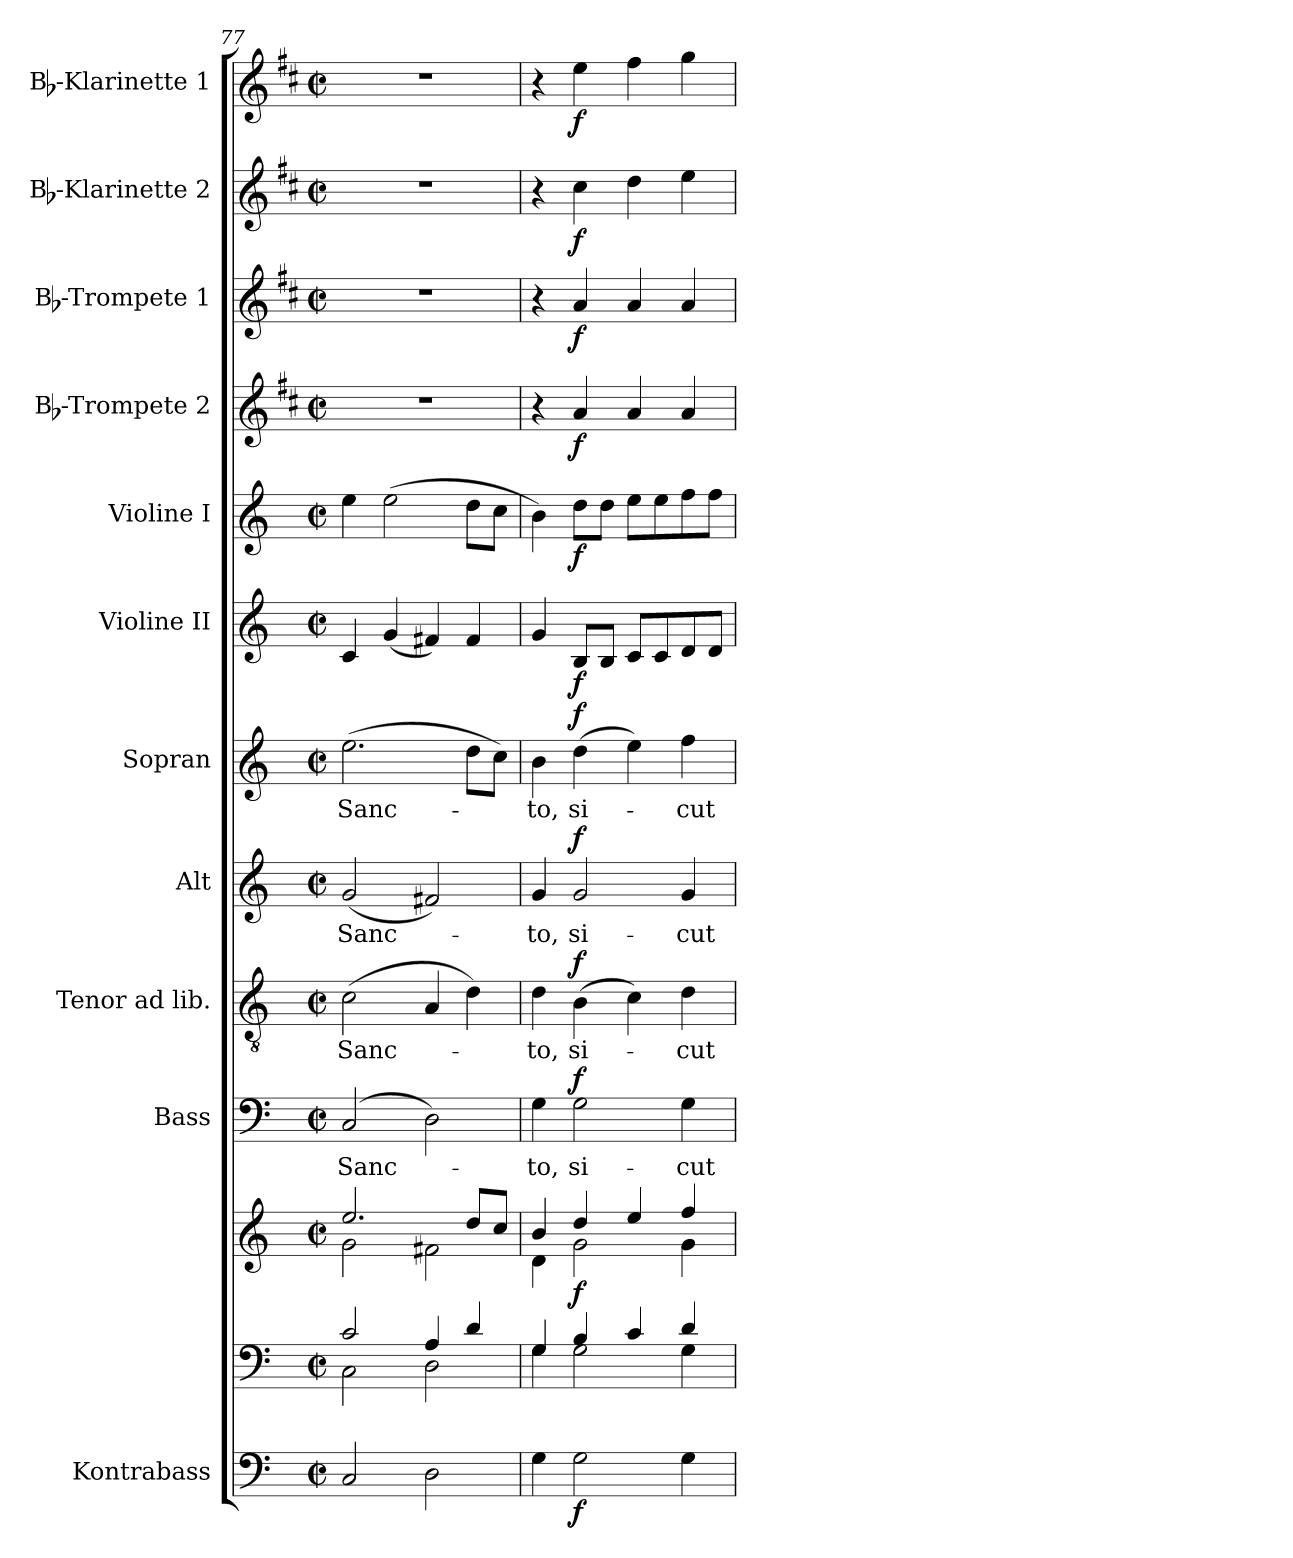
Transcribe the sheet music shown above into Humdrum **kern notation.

**kern	**dynam	**kern	**kern	**dynam	**kern	**text	**dynam	**kern	**text	**dynam	**kern	**text	**dynam	**kern	**text	**dynam	**kern	**dynam	**kern	**dynam	**kern	**dynam	**kern	**dynam	**kern	**dynam	**kern	**dynam
*part12	*part12	*part11	*part11	*part11	*part10	*part10	*part10	*part9	*part9	*part9	*part8	*part8	*part8	*part7	*part7	*part7	*part6	*part6	*part5	*part5	*part4	*part4	*part3	*part3	*part2	*part2	*part1	*part1
*staff13	*staff13	*staff12	*staff11	*staff11/12	*staff10	*staff10	*staff10	*staff9	*staff9	*staff9	*staff8	*staff8	*staff8	*staff7	*staff7	*staff7	*staff6	*staff6	*staff5	*staff5	*staff4	*staff4	*staff3	*staff3	*staff2	*staff2	*staff1	*staff1
*I"Kontrabass	*	*	*	*	*I"Bass	*	*	*I"Tenor ad lib.	*	*	*I"Alt	*	*	*I"Sopran	*	*	*I"Violine II	*	*I"Violine I	*	*I"Bb-Trompete 2	*	*I"Bb-Trompete 1	*	*I"Bb-Klarinette 2	*	*I"Bb-Klarinette 1	*
*I'Kb.	*	*	*	*	*I'B.	*	*	*I'T.	*	*	*I'A.	*	*	*I'S.	*	*	*I'Vl. II	*	*I'Vl. I	*	*I'Bb Trp. 2	*	*I'Bb Trp. 1	*	*I'Bb Kl. 2	*	*I'Bb Kl. 1	*
*clefF4	*	*clefF4	*clefG2	*	*clefF4	*	*	*clefGv2	*	*	*clefG2	*	*	*clefG2	*	*	*clefG2	*	*clefG2	*	*clefG2	*	*clefG2	*	*clefG2	*	*clefG2	*
*ITrd7c12	*	*	*	*	*	*	*	*	*	*	*	*	*	*	*	*	*	*	*	*	*ITrd1c2	*	*ITrd1c2	*	*ITrd1c2	*	*ITrd1c2	*
*k[]	*	*k[]	*k[]	*	*k[]	*	*	*k[]	*	*	*k[]	*	*	*k[]	*	*	*k[]	*	*k[]	*	*k[]	*	*k[]	*	*k[]	*	*k[]	*
*C:	*	*C:	*C:	*	*C:	*	*	*C:	*	*	*C:	*	*	*C:	*	*	*C:	*	*C:	*	*C:	*	*C:	*	*C:	*	*C:	*
*M2/2	*	*M2/2	*M2/2	*	*M2/2	*	*	*M2/2	*	*	*M2/2	*	*	*M2/2	*	*	*M2/2	*	*M2/2	*	*M2/2	*	*M2/2	*	*M2/2	*	*M2/2	*
*met(c|)	*	*met(c|)	*met(c|)	*	*met(c|)	*	*	*met(c|)	*	*	*met(c|)	*	*	*met(c|)	*	*	*met(c|)	*	*met(c|)	*	*met(c|)	*	*met(c|)	*	*met(c|)	*	*met(c|)	*
=77	=77	=77	=77	=77	=77	=77	=77	=77	=77	=77	=77	=77	=77	=77	=77	=77	=77	=77	=77	=77	=77	=77	=77	=77	=77	=77	=77	=77
*	*	*^	*^	*	*	*	*	*	*	*	*	*	*	*	*	*	*	*	*	*	*	*	*	*	*	*	*	*
!	!	!	!	!	!	!	!	!LO:LY:b	!	!	!LO:LY:b	!	!	!LO:LY:b	!	!	!LO:LY:b	!	!	!	!	!	!	!	!	!	!	!	!	!
2CC/	.	2c/	2C\	2.ee/	2g\	.	(2C/	Sanc-	.	(>2c\	Sanc-	.	(<2g/	Sanc-	.	(>2.ee\	Sanc-	.	4c/	.	4ee\	.	1r	.	1r	.	1r	.	1r	.
.	.	.	.	.	.	.	.	.	.	.	.	.	.	.	.	.	.	.	(<4g/	.	(>2ee\	.	.	.	.	.	.	.	.	.
2DD\	.	4A/	2D\	.	2f#X\	.	2D\)	.	.	4A/	.	.	2f#X/)	.	.	.	.	.	4f#X/)	.	.	.	.	.	.	.	.	.	.	.
.	.	4d/	.	8dd/L	.	.	.	.	.	4d\)	.	.	.	.	.	8dd\L	.	.	4f#/	.	8dd\L	.	.	.	.	.	.	.	.	.
.	.	.	.	8cc/J	.	.	.	.	.	.	.	.	.	.	.	8cc\J)	.	.	.	.	8cc\J	.	.	.	.	.	.	.	.	.
=78	=78	=78	=78	=78	=78	=78	=78	=78	=78	=78	=78	=78	=78	=78	=78	=78	=78	=78	=78	=78	=78	=78	=78	=78	=78	=78	=78	=78	=78	=78
!	!	!	!	!	!	!	!	!LO:LY:b	!	!	!LO:LY:b	!	!	!LO:LY:b	!	!	!LO:LY:b	!	!	!	!	!	!	!	!	!	!	!	!	!
4GG\	.	4G/	4G\	4b/	4d\	.	4G\	-to,	.	4d\	-to,	.	4g/	-to,	.	4b\	-to,	.	4g/	.	4b\)	.	4r	.	4r	.	4r	.	4r	.
!	!LO:DY:b	!	!	!	!	!LO:DY:b	!	!LO:LY:b	!LO:DY:a	!	!LO:LY:b	!LO:DY:a	!	!LO:LY:b	!LO:DY:a	!	!LO:LY:b	!LO:DY:a	!	!LO:DY:b	!	!LO:DY:b	!	!LO:DY:b	!	!LO:DY:b	!	!LO:DY:b	!	!LO:DY:b
2GG\	f	4B/	2G\	4dd/	2g\	f	2G\	si-	f	(>4B\	si-	f	2g/	si-	f	(>4dd\	si-	f	8B/L	f	8dd\L	f	4g/	f	4g/	f	4b\	f	4dd\	f
.	.	.	.	.	.	.	.	.	.	.	.	.	.	.	.	.	.	.	8B/J	.	8dd\J	.	.	.	.	.	.	.	.	.
.	.	4c/	.	4ee/	.	.	.	.	.	4c\)	.	.	.	.	.	4ee\)	.	.	8c/L	.	8ee\L	.	4g/	.	4g/	.	4cc\	.	4ee\	.
.	.	.	.	.	.	.	.	.	.	.	.	.	.	.	.	.	.	.	8c/	.	8ee\	.	.	.	.	.	.	.	.	.
!	!	!	!	!	!	!	!	!LO:LY:b	!	!	!LO:LY:b	!	!	!LO:LY:b	!	!	!LO:LY:b	!	!	!	!	!	!	!	!	!	!	!	!	!
4GG\	.	4d/	4G\	4ff/	4g\	.	4G\	-cut	.	4d\	-cut	.	4g/	-cut	.	4ff\	-cut	.	8d/	.	8ff\	.	4g/	.	4g/	.	4dd\	.	4ff\	.
.	.	.	.	.	.	.	.	.	.	.	.	.	.	.	.	.	.	.	8d/J	.	8ff\J	.	.	.	.	.	.	.	.	.
*	*	*v	*v	*	*	*	*	*	*	*	*	*	*	*	*	*	*	*	*	*	*	*	*	*	*	*	*	*	*	*
*	*	*	*v	*v	*	*	*	*	*	*	*	*	*	*	*	*	*	*	*	*	*	*	*	*	*	*	*	*	*
=	=	=	=	=	=	=	=	=	=	=	=	=	=	=	=	=	=	=	=	=	=	=	=	=	=	=	=	=
*-	*-	*-	*-	*-	*-	*-	*-	*-	*-	*-	*-	*-	*-	*-	*-	*-	*-	*-	*-	*-	*-	*-	*-	*-	*-	*-	*-	*-
